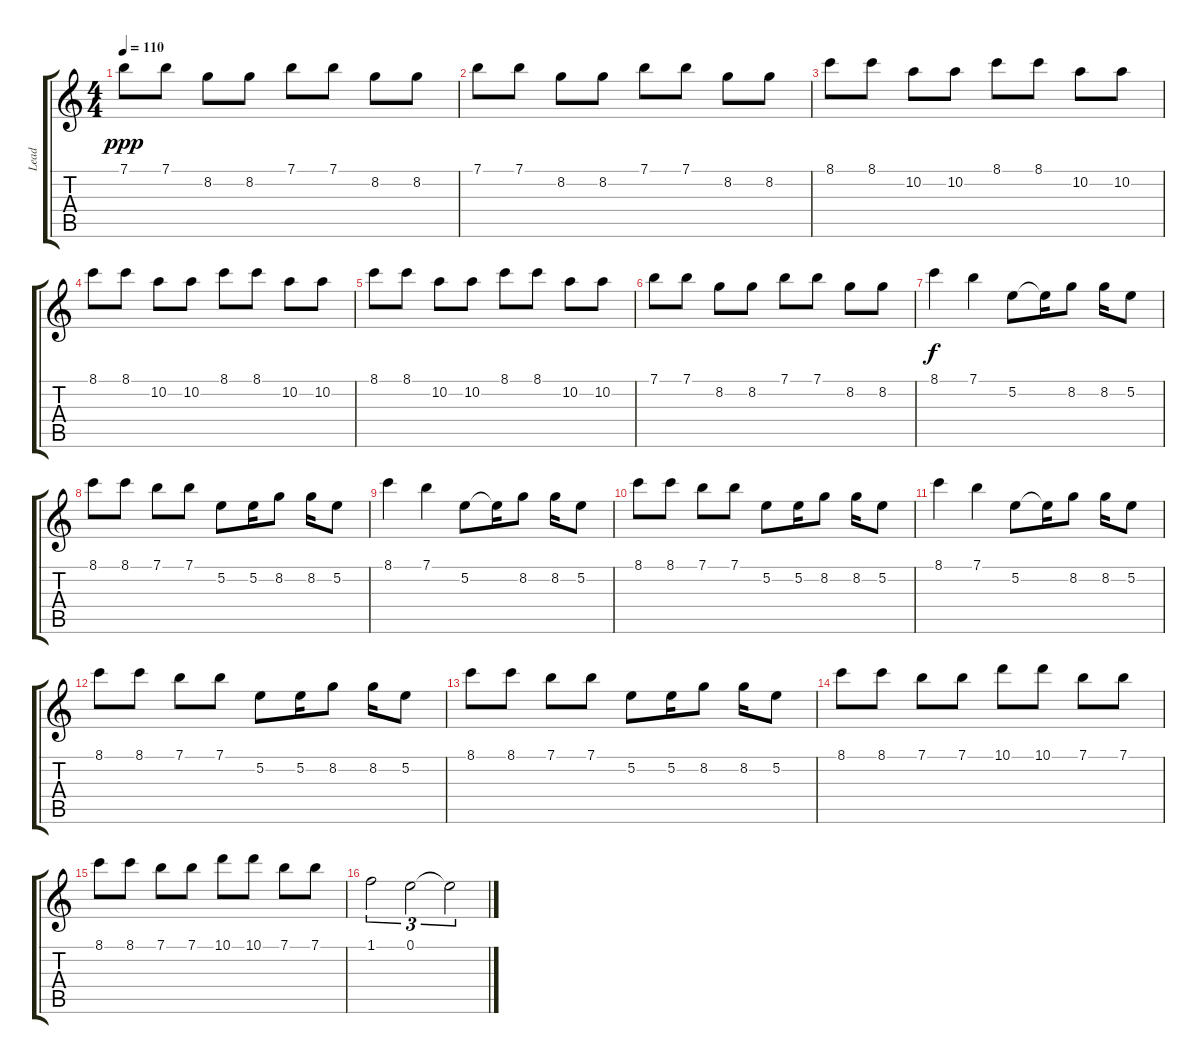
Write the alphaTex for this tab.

\track ("Lead" "Lead") {instrument overdrivenguitar}
\staff {score tabs}
\tuning (E4 B3 G3 D3 A2 E2) {hide}
\ts (4 4)
\tempo 110
\clef g2
\ks c
7.1.8{dy ppp} 7.1.8 8.2.8 8.2.8 7.1.8 7.1.8 8.2.8 8.2.8 |
7.1.8 7.1.8 8.2.8 8.2.8 7.1.8 7.1.8 8.2.8 8.2.8 |
8.1.8 8.1.8 10.2.8 10.2.8 8.1.8 8.1.8 10.2.8 10.2.8 |
8.1.8 8.1.8 10.2.8 10.2.8 8.1.8 8.1.8 10.2.8 10.2.8 |
8.1.8 8.1.8 10.2.8 10.2.8 8.1.8 8.1.8 10.2.8 10.2.8 |
7.1.8 7.1.8 8.2.8 8.2.8 7.1.8 7.1.8 8.2.8 8.2.8 |
8.1.4{dy f} 7.1.4 5.2.8 5.2{t}.16 8.2.8 8.2.16 5.2.8 |
8.1.8 8.1.8 7.1.8 7.1.8 5.2.8 5.2.16 8.2.8 8.2.16 5.2.8 |
8.1.4 7.1.4 5.2.8 5.2{t}.16 8.2.8 8.2.16 5.2.8 |
8.1.8 8.1.8 7.1.8 7.1.8 5.2.8 5.2.16 8.2.8 8.2.16 5.2.8 |
8.1.4 7.1.4 5.2.8 5.2{t}.16 8.2.8 8.2.16 5.2.8 |
8.1.8 8.1.8 7.1.8 7.1.8 5.2.8 5.2.16 8.2.8 8.2.16 5.2.8 |
8.1.8 8.1.8 7.1.8 7.1.8 5.2.8 5.2.16 8.2.8 8.2.16 5.2.8 |
8.1.8 8.1.8 7.1.8 7.1.8 10.1.8 10.1.8 7.1.8 7.1.8 |
8.1.8 8.1.8 7.1.8 7.1.8 10.1.8 10.1.8 7.1.8 7.1.8 |
1.1.2{tu (3 2)} 0.1.2{tu (3 2)} 0.1{t}.2{tu (3 2)}
